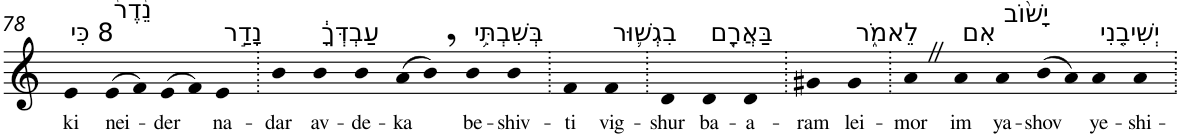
**kern	**text
*part1	*part1
*staff1	*staff1
*I"Piano	*
*I'Pno	*
!!LO:PB:g=z
*clefG2	*
*k[]	*
=78	=78
!LO:TX:a:t=8 כִּי	!
!	!LO:LY:b
4e	ki
!LO:TX:a:t=נֵ֙דֶר֙	!
!	!LO:LY:b
(>8e	nei-
8f)	.
!	!LO:LY:b
(>8e	-der
8f)	.
!LO:TX:a:t=נָדַ֣ר	!
!	!LO:LY:b
4e	na-
=79.	=79.
!	!LO:LY:b
4b	-dar
!LO:TX:a:t=עַבְדְּךָ֔	!
!	!LO:LY:b
4b	av-
!	!LO:LY:b
4b	-de-
!	!LO:LY:b
(>8a	-ka
8b,)	.
!LO:TX:a:t=בְּשִׁבְתִּ֥י	!
!	!LO:LY:b
4b	be-
!	!LO:LY:b
4b	-shiv-
=80.	=80.
!	!LO:LY:b
4f	-ti
!LO:TX:a:t=בִגְשׁ֛וּר	!
!	!LO:LY:b
4f	vig-
=81.	=81.
!	!LO:LY:b
4d	-shur
!LO:TX:a:t=בַּאֲרָ֖ם	!
!	!LO:LY:b
4d	ba-
!	!LO:LY:b
4d	-a-
=82.	=82.
!	!LO:LY:b
4g#X	-ram
!LO:TX:a:t=לֵאמֹ֑ר	!
!	!LO:LY:b
4g#	lei-
=83.	=83.
!	!LO:LY:b
4aZ	-mor
!LO:TX:a:t=אִם	!
!	!LO:LY:b
4a	im
!LO:TX:a:t=יָשׁ֨וֹב	!
!	!LO:LY:b
4a	ya-
!	!LO:LY:b
(>8b	-shov
8a)	.
!LO:TX:a:t=יְשִׁיבֵ֤נִי	!
!	!LO:LY:b
4a	ye-
!	!LO:LY:b
4a	-shi-
=.	=.
*-	*-
